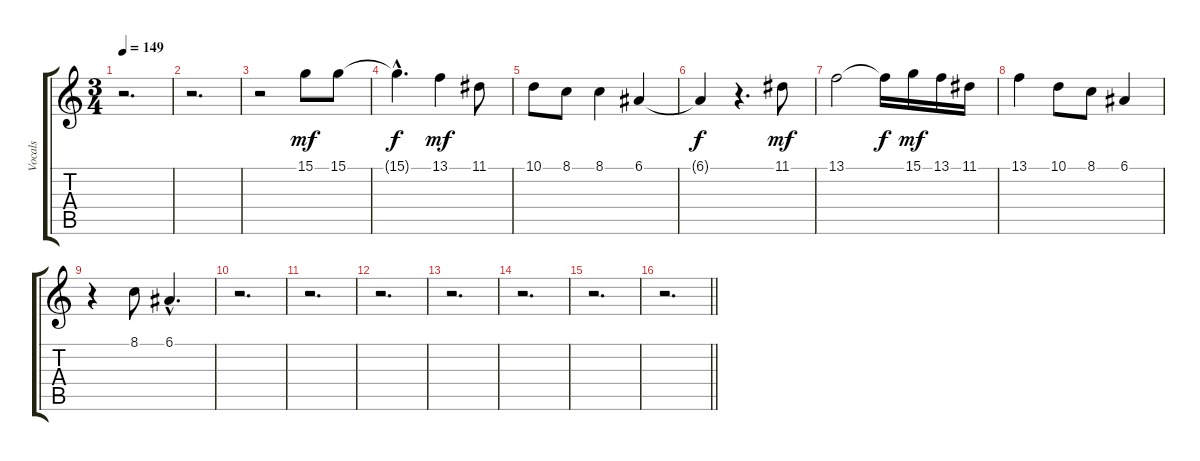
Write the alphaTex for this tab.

\track ("Vocals" "Vocals") {instrument flute}
\staff {score tabs}
\tuning (E4 B3 G3 D3 A2 E2) {hide}
\ts (3 4)
\tempo 149
\clef g2
\ks c
r.2{d dy mf} |
r.2{d} |
r.2 15.1.8 15.1.8 |
15.1{hac t}.4{d dy f} 13.1.4{dy mf} 11.1.8 |
10.1.8 8.1.8 8.1.4 6.1.4 |
6.1{t}.4{dy f} r.4{d} 11.1.8{dy mf} |
13.1.2 13.1{t}.16{dy f} 15.1.16{dy mf} 13.1.16 11.1.16 |
13.1.4 10.1.8 8.1.8 6.1.4 |
r.4 8.1.8 6.1{hac}.4{d} |
r.2{d} |
r.2{d} |
r.2{d} |
r.2{d} |
r.2{d} |
r.2{d} |
\barLineRight lightlight
r.2{d}
